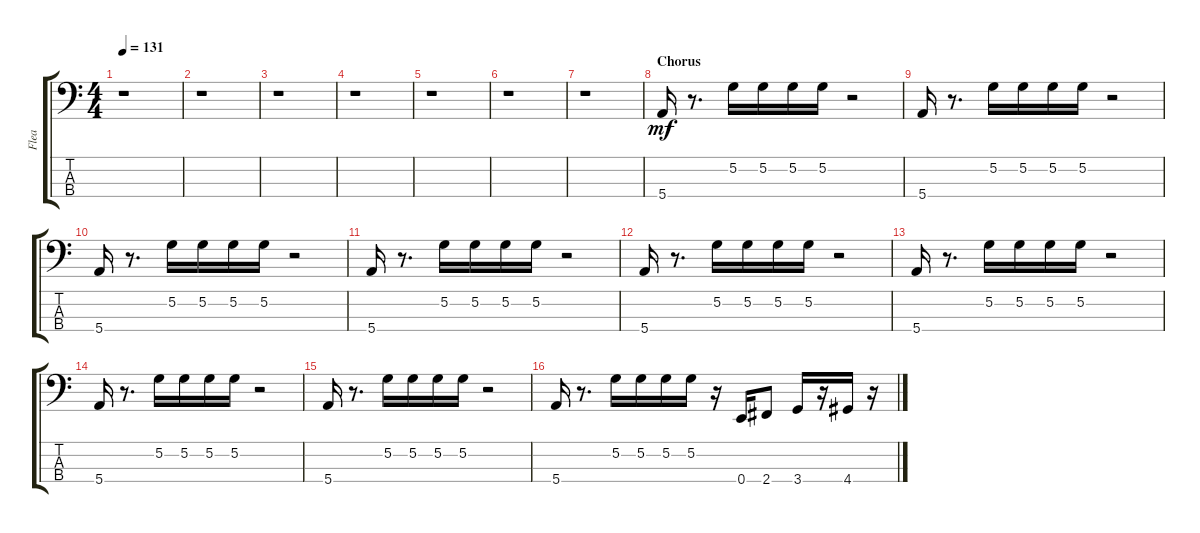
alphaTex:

\track ("Flea" "Flea") {instrument electricbassfinger}
\staff {score tabs}
\tuning (G2 D2 A1 E1) {hide}
\ts (4 4)
\tempo 131
\clef f4
\ks c
r.1{dy mf} |
r.1 |
r.1 |
r.1 |
r.1 |
r.1 |
r.1 |
\section ("" "Chorus")
5.4.16 r.8{d} 5.2.16 5.2.16 5.2.16 5.2.16 r.2 |
5.4.16 r.8{d} 5.2.16 5.2.16 5.2.16 5.2.16 r.2 |
5.4.16 r.8{d} 5.2.16 5.2.16 5.2.16 5.2.16 r.2 |
5.4.16 r.8{d} 5.2.16 5.2.16 5.2.16 5.2.16 r.2 |
5.4.16 r.8{d} 5.2.16 5.2.16 5.2.16 5.2.16 r.2 |
5.4.16 r.8{d} 5.2.16 5.2.16 5.2.16 5.2.16 r.2 |
5.4.16 r.8{d} 5.2.16 5.2.16 5.2.16 5.2.16 r.2 |
5.4.16 r.8{d} 5.2.16 5.2.16 5.2.16 5.2.16 r.2 |
5.4.16 r.8{d} 5.2.16 5.2.16 5.2.16 5.2.16 r.16 0.4.16 2.4.8 3.4.16 r.16 4.4.16 r.16
